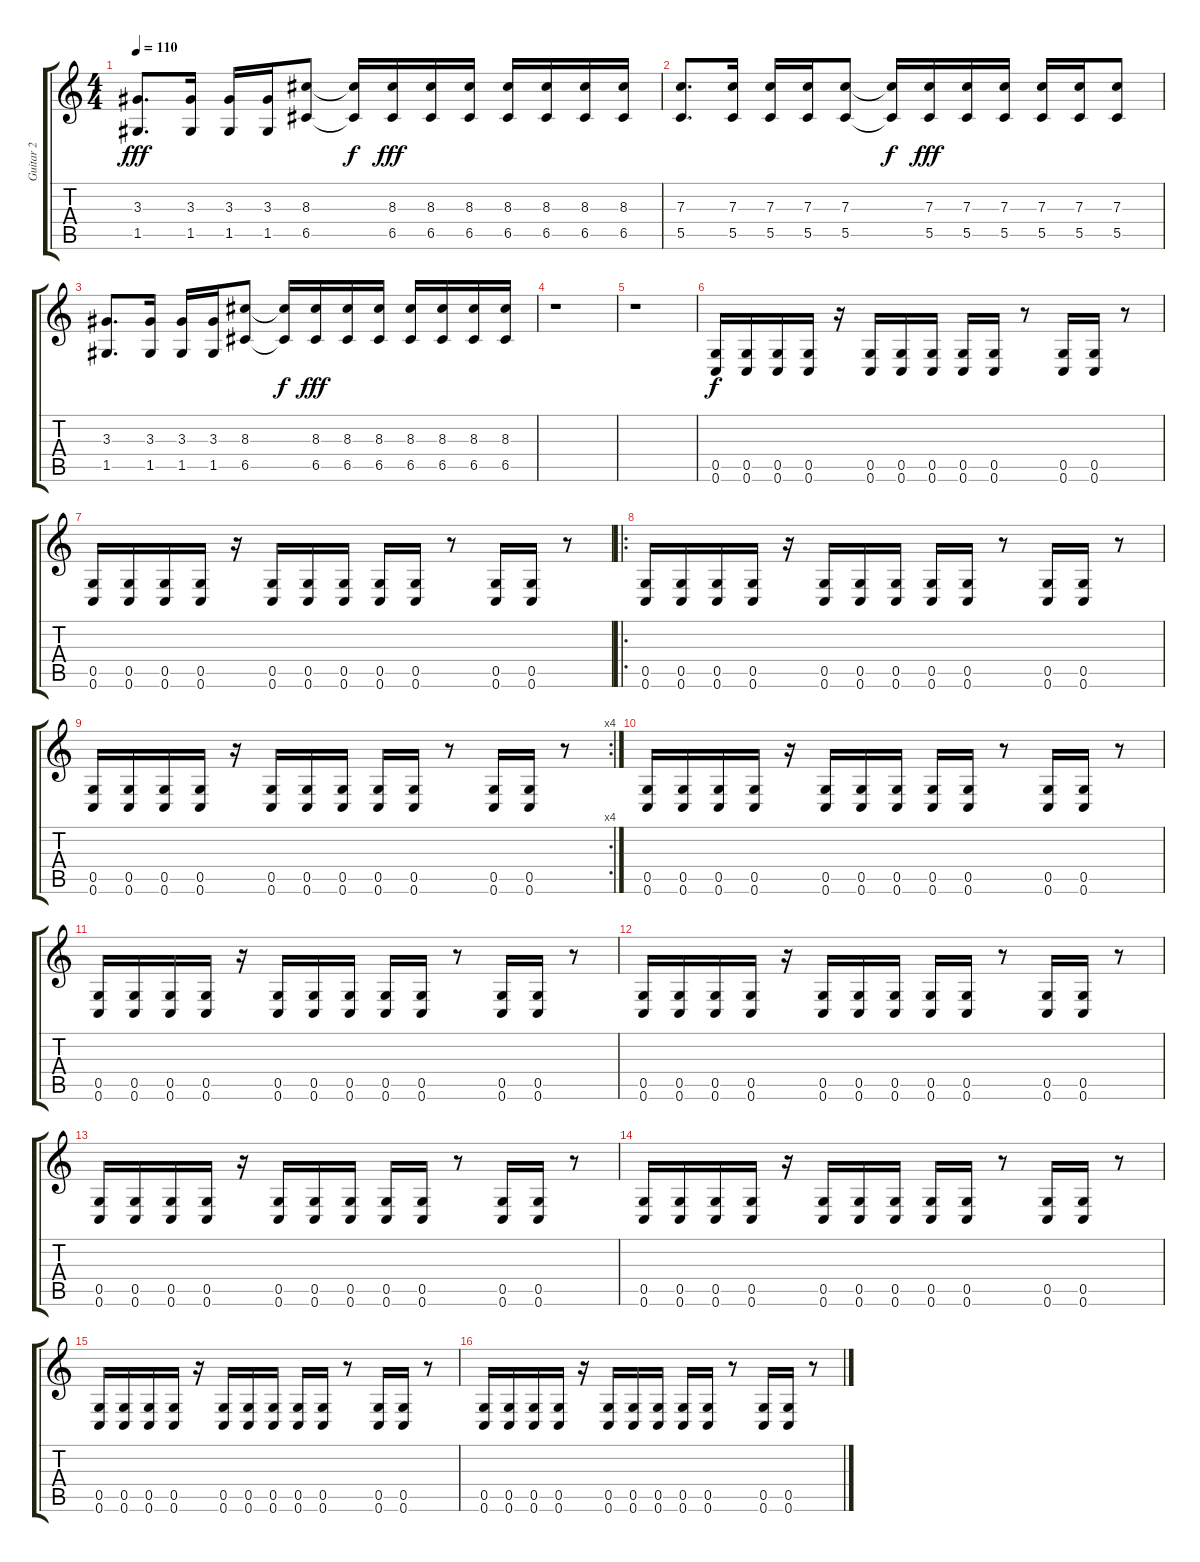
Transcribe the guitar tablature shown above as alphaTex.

\track ("Guitar 2" "Guitar 2") {instrument overdrivenguitar}
\staff {score tabs}
\tuning (D4 A3 F3 C3 G2 C2) {hide}
\ts (4 4)
\tempo 110
\clef g2
\ks c
(3.3 1.5).8{d dy fff} (3.3 1.5).16 (3.3 1.5).16 (3.3 1.5).16 (8.3 6.5).8 (8.3{t} 6.5{t}).16{dy f} (8.3 6.5).16{dy fff} (8.3 6.5).16 (8.3 6.5).16 (8.3 6.5).16 (8.3 6.5).16 (8.3 6.5).16 (8.3 6.5).16 |
(7.3 5.5).8{d} (7.3 5.5).16 (7.3 5.5).16 (7.3 5.5).16 (7.3 5.5).8 (7.3{t} 5.5{t}).16{dy f} (7.3 5.5).16{dy fff} (7.3 5.5).16 (7.3 5.5).16 (7.3 5.5).16 (7.3 5.5).16 (7.3 5.5).8 |
(3.3 1.5).8{d} (3.3 1.5).16 (3.3 1.5).16 (3.3 1.5).16 (8.3 6.5).8 (8.3{t} 6.5{t}).16{dy f} (8.3 6.5).16{dy fff} (8.3 6.5).16 (8.3 6.5).16 (8.3 6.5).16 (8.3 6.5).16 (8.3 6.5).16 (8.3 6.5).16 |
r.1 |
r.1 |
(0.5 0.6).16{dy f} (0.5 0.6).16 (0.5 0.6).16 (0.5 0.6).16 r.16 (0.5 0.6).16 (0.5 0.6).16 (0.5 0.6).16 (0.5 0.6).16 (0.5 0.6).16 r.8 (0.5 0.6).16 (0.5 0.6).16 r.8 |
(0.5 0.6).16 (0.5 0.6).16 (0.5 0.6).16 (0.5 0.6).16 r.16 (0.5 0.6).16 (0.5 0.6).16 (0.5 0.6).16 (0.5 0.6).16 (0.5 0.6).16 r.8 (0.5 0.6).16 (0.5 0.6).16 r.8 |
\ro
(0.5 0.6).16 (0.5 0.6).16 (0.5 0.6).16 (0.5 0.6).16 r.16 (0.5 0.6).16 (0.5 0.6).16 (0.5 0.6).16 (0.5 0.6).16 (0.5 0.6).16 r.8 (0.5 0.6).16 (0.5 0.6).16 r.8 |
\rc 4
(0.5 0.6).16 (0.5 0.6).16 (0.5 0.6).16 (0.5 0.6).16 r.16 (0.5 0.6).16 (0.5 0.6).16 (0.5 0.6).16 (0.5 0.6).16 (0.5 0.6).16 r.8 (0.5 0.6).16 (0.5 0.6).16 r.8 |
(0.5 0.6).16 (0.5 0.6).16 (0.5 0.6).16 (0.5 0.6).16 r.16 (0.5 0.6).16 (0.5 0.6).16 (0.5 0.6).16 (0.5 0.6).16 (0.5 0.6).16 r.8 (0.5 0.6).16 (0.5 0.6).16 r.8 |
(0.5 0.6).16 (0.5 0.6).16 (0.5 0.6).16 (0.5 0.6).16 r.16 (0.5 0.6).16 (0.5 0.6).16 (0.5 0.6).16 (0.5 0.6).16 (0.5 0.6).16 r.8 (0.5 0.6).16 (0.5 0.6).16 r.8 |
(0.5 0.6).16 (0.5 0.6).16 (0.5 0.6).16 (0.5 0.6).16 r.16 (0.5 0.6).16 (0.5 0.6).16 (0.5 0.6).16 (0.5 0.6).16 (0.5 0.6).16 r.8 (0.5 0.6).16 (0.5 0.6).16 r.8 |
(0.5 0.6).16 (0.5 0.6).16 (0.5 0.6).16 (0.5 0.6).16 r.16 (0.5 0.6).16 (0.5 0.6).16 (0.5 0.6).16 (0.5 0.6).16 (0.5 0.6).16 r.8 (0.5 0.6).16 (0.5 0.6).16 r.8 |
(0.5 0.6).16 (0.5 0.6).16 (0.5 0.6).16 (0.5 0.6).16 r.16 (0.5 0.6).16 (0.5 0.6).16 (0.5 0.6).16 (0.5 0.6).16 (0.5 0.6).16 r.8 (0.5 0.6).16 (0.5 0.6).16 r.8 |
(0.5 0.6).16 (0.5 0.6).16 (0.5 0.6).16 (0.5 0.6).16 r.16 (0.5 0.6).16 (0.5 0.6).16 (0.5 0.6).16 (0.5 0.6).16 (0.5 0.6).16 r.8 (0.5 0.6).16 (0.5 0.6).16 r.8 |
(0.5 0.6).16 (0.5 0.6).16 (0.5 0.6).16 (0.5 0.6).16 r.16 (0.5 0.6).16 (0.5 0.6).16 (0.5 0.6).16 (0.5 0.6).16 (0.5 0.6).16 r.8 (0.5 0.6).16 (0.5 0.6).16 r.8
